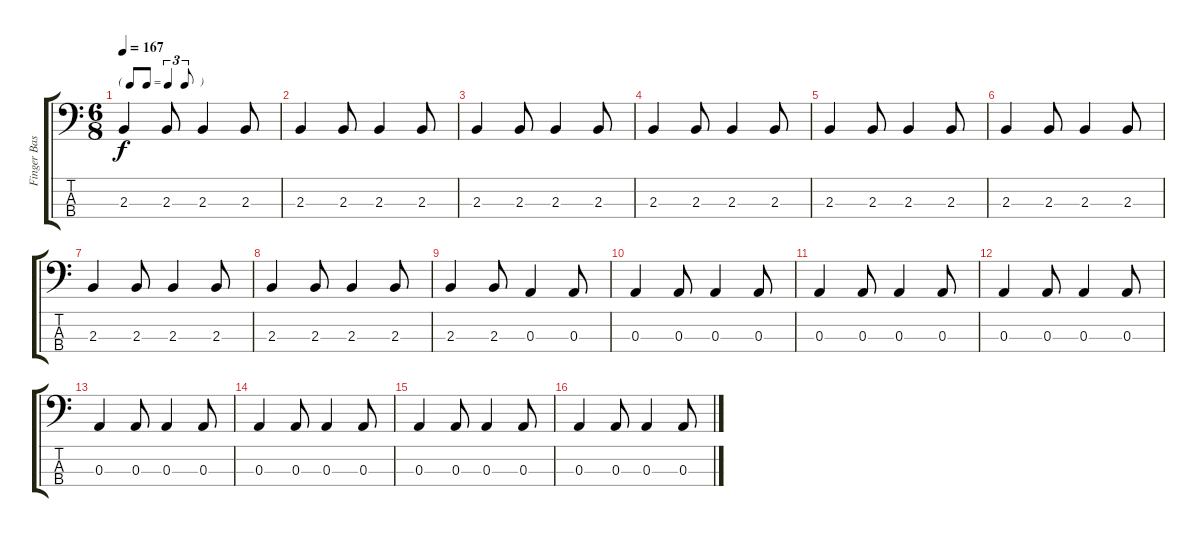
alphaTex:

\track ("Finger Bass" "Finger Bas") {instrument electricbassfinger}
\staff {score tabs}
\tuning (G2 D2 A1 E1) {hide}
\ts (6 8)
\tf triplet8th
\tempo 167
\clef f4
\ks c
2.3.4{dy f} 2.3.8 2.3.4 2.3.8 |
2.3.4 2.3.8 2.3.4 2.3.8 |
2.3.4 2.3.8 2.3.4 2.3.8 |
2.3.4 2.3.8 2.3.4 2.3.8 |
2.3.4 2.3.8 2.3.4 2.3.8 |
2.3.4 2.3.8 2.3.4 2.3.8 |
2.3.4 2.3.8 2.3.4 2.3.8 |
2.3.4 2.3.8 2.3.4 2.3.8 |
2.3.4 2.3.8 0.3.4 0.3.8 |
0.3.4 0.3.8 0.3.4 0.3.8 |
0.3.4 0.3.8 0.3.4 0.3.8 |
0.3.4 0.3.8 0.3.4 0.3.8 |
0.3.4 0.3.8 0.3.4 0.3.8 |
0.3.4 0.3.8 0.3.4 0.3.8 |
0.3.4 0.3.8 0.3.4 0.3.8 |
0.3.4 0.3.8 0.3.4 0.3.8
